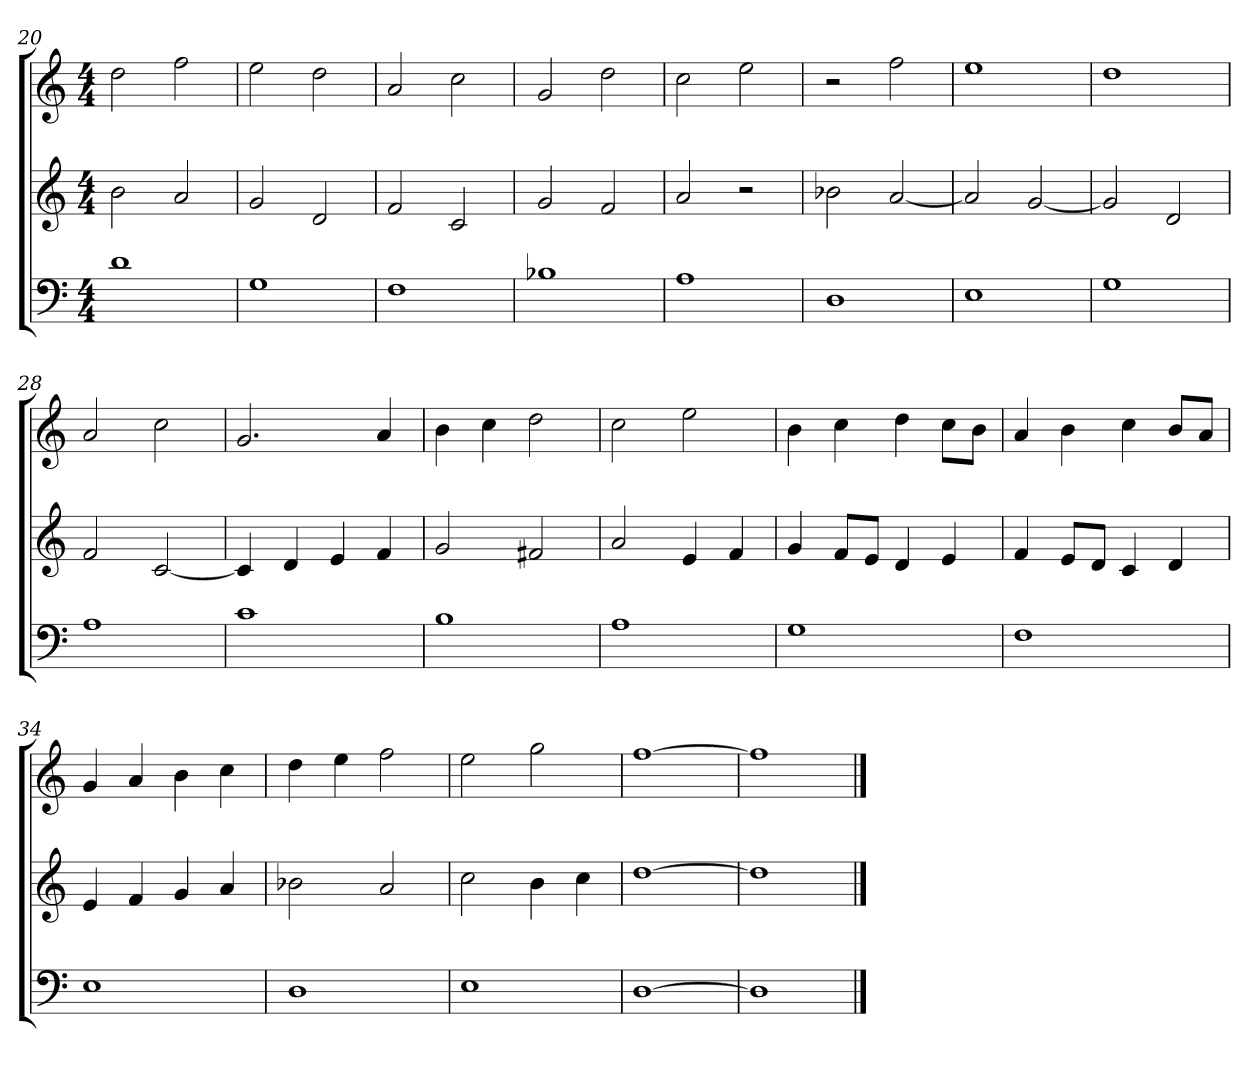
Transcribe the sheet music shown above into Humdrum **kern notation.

**kern	**kern	**kern
*part3	*part2	*part1
*staff3	*staff2	*staff1
*k[]	*k[]	*k[]
*M4/4	*M4/4	*M4/4
=20	=20	=20
1d	2b	2dd
.	2a	2ff
=21	=21	=21
1G	2g	2ee
.	2d	2dd
=22	=22	=22
1F	2f	2a
.	2c	2cc
=23	=23	=23
1B-X	2g	2g
.	2f	2dd
=24	=24	=24
1A	2a	2cc
.	2r	2ee
=25	=25	=25
1D	2b-X	2r
.	[2a	2ff
=26	=26	=26
1E	2a]	1ee
.	[2g	.
=27	=27	=27
1G	2g]	1dd
.	2d	.
=28	=28	=28
1A	2f	2a
.	[2c	2cc
=29	=29	=29
1c	4c]	2.g
.	4d	.
.	4e	.
.	4f	4a
=30	=30	=30
1B	2g	4b
.	.	4cc
.	2f#X	2dd
=31	=31	=31
1A	2a	2cc
.	4e	2ee
.	4f	.
=32	=32	=32
1G	4g	4b
.	8fL	4cc
.	8eJ	.
.	4d	4dd
.	4e	8ccL
.	.	8bJ
=33	=33	=33
1F	4f	4a
.	8eL	4b
.	8dJ	.
.	4c	4cc
.	4d	8bL
.	.	8aJ
=34	=34	=34
1E	4e	4g
.	4f	4a
.	4g	4b
.	4a	4cc
=35	=35	=35
1D	2b-X	4dd
.	.	4ee
.	2a	2ff
=36	=36	=36
1E	2cc	2ee
.	4b	2gg
.	4cc	.
=37	=37	=37
[1D	[1dd	[1ff
=38	=38	=38
1D]	1dd]	1ff]
==	==	==
*-	*-	*-
